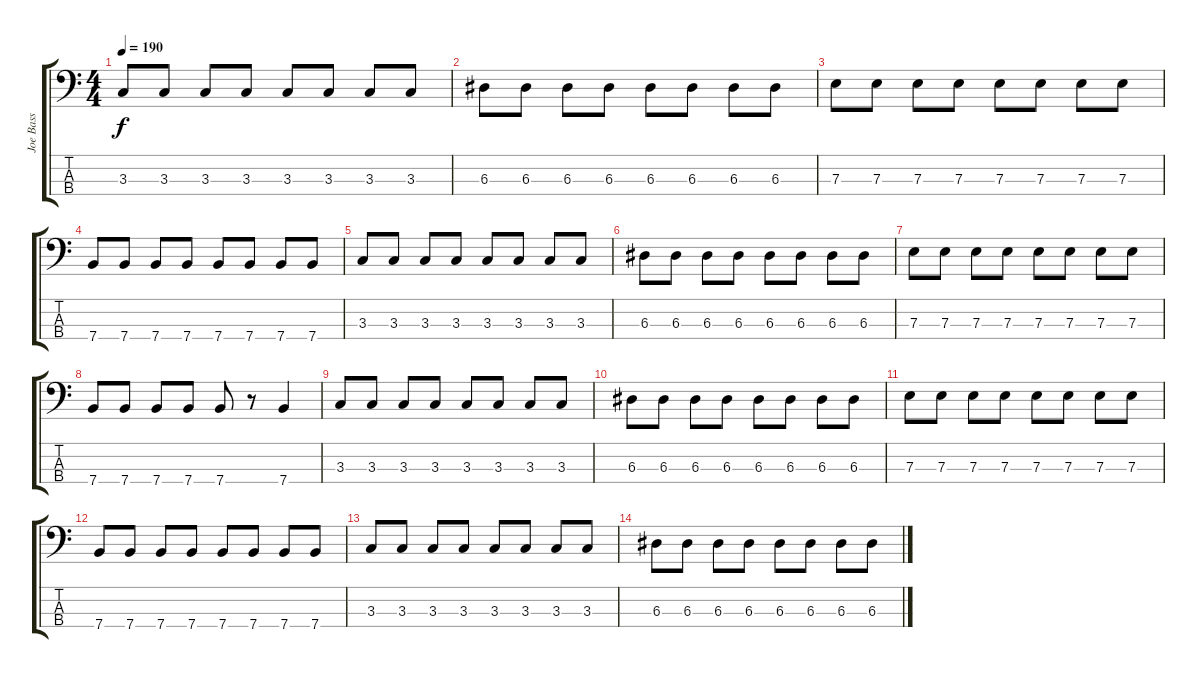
\track ("Joe Bass" "Joe Bass") {instrument electricbasspick}
\staff {score tabs}
\tuning (G2 D2 A1 E1) {hide}
\ts (4 4)
\tempo 190
\clef f4
\ks c
3.3.8{dy f} 3.3.8 3.3.8 3.3.8 3.3.8 3.3.8 3.3.8 3.3.8 |
6.3.8 6.3.8 6.3.8 6.3.8 6.3.8 6.3.8 6.3.8 6.3.8 |
7.3.8 7.3.8 7.3.8 7.3.8 7.3.8 7.3.8 7.3.8 7.3.8 |
7.4.8 7.4.8 7.4.8 7.4.8 7.4.8 7.4.8 7.4.8 7.4.8 |
3.3.8 3.3.8 3.3.8 3.3.8 3.3.8 3.3.8 3.3.8 3.3.8 |
6.3.8 6.3.8 6.3.8 6.3.8 6.3.8 6.3.8 6.3.8 6.3.8 |
7.3.8 7.3.8 7.3.8 7.3.8 7.3.8 7.3.8 7.3.8 7.3.8 |
7.4.8 7.4.8 7.4.8 7.4.8 7.4.8 r.8 7.4.4 |
3.3.8 3.3.8 3.3.8 3.3.8 3.3.8 3.3.8 3.3.8 3.3.8 |
6.3.8 6.3.8 6.3.8 6.3.8 6.3.8 6.3.8 6.3.8 6.3.8 |
7.3.8 7.3.8 7.3.8 7.3.8 7.3.8 7.3.8 7.3.8 7.3.8 |
7.4.8 7.4.8 7.4.8 7.4.8 7.4.8 7.4.8 7.4.8 7.4.8 |
3.3.8 3.3.8 3.3.8 3.3.8 3.3.8 3.3.8 3.3.8 3.3.8 |
6.3.8 6.3.8 6.3.8 6.3.8 6.3.8 6.3.8 6.3.8 6.3.8
